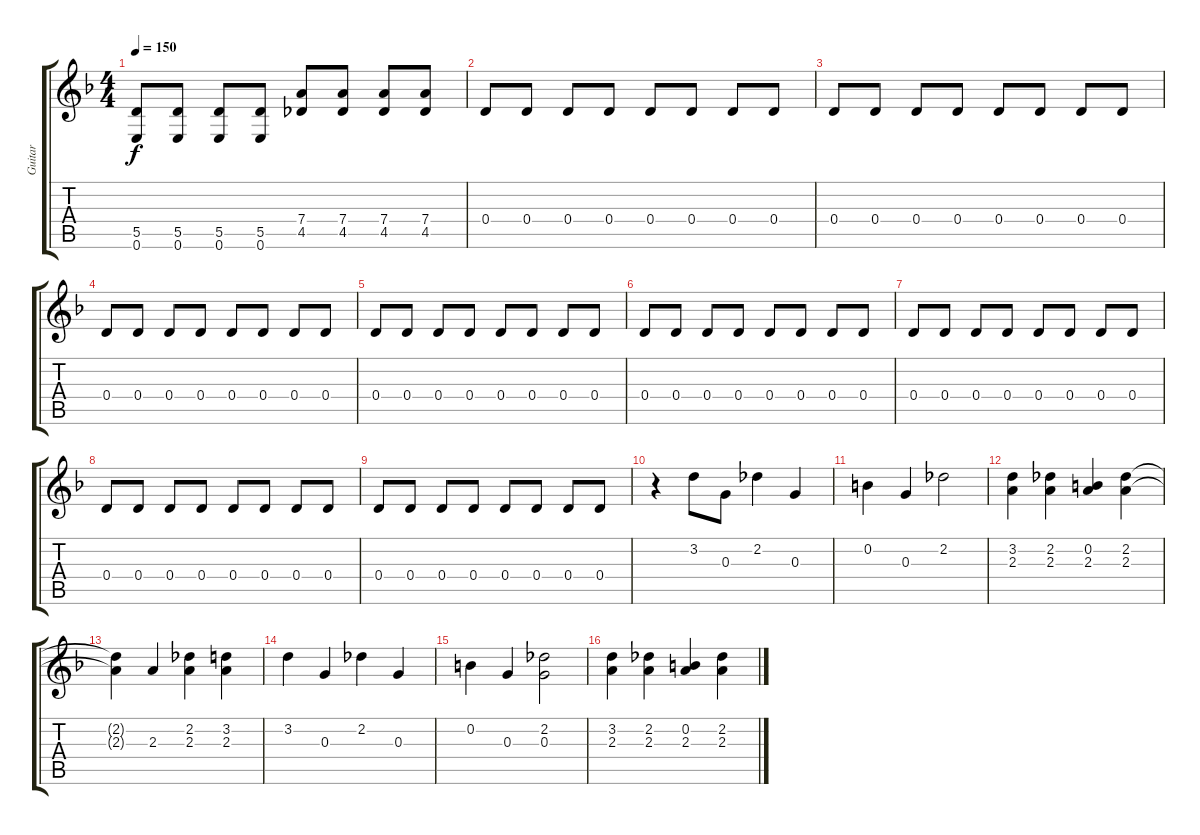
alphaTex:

\track ("Guitar" "Guitar") {instrument electricguitarmuted}
\staff {score tabs}
\tuning (E4 B3 G3 D3 A2 E2) {hide}
\ts (4 4)
\tempo 150
\clef g2
\ks f
(5.5 0.6).8{dy f} (5.5 0.6).8 (5.5 0.6).8 (5.5 0.6).8 (7.4 4.5).8 (7.4 4.5).8 (7.4 4.5).8 (7.4 4.5).8 |
0.4.8 0.4.8 0.4.8 0.4.8 0.4.8 0.4.8 0.4.8 0.4.8 |
0.4.8 0.4.8 0.4.8 0.4.8 0.4.8 0.4.8 0.4.8 0.4.8 |
0.4.8 0.4.8 0.4.8 0.4.8 0.4.8 0.4.8 0.4.8 0.4.8 |
0.4.8 0.4.8 0.4.8 0.4.8 0.4.8 0.4.8 0.4.8 0.4.8 |
0.4.8 0.4.8 0.4.8 0.4.8 0.4.8 0.4.8 0.4.8 0.4.8 |
0.4.8 0.4.8 0.4.8 0.4.8 0.4.8 0.4.8 0.4.8 0.4.8 |
0.4.8 0.4.8 0.4.8 0.4.8 0.4.8 0.4.8 0.4.8 0.4.8 |
0.4.8 0.4.8 0.4.8 0.4.8 0.4.8 0.4.8 0.4.8 0.4.8 |
r.4{volume 10 instrument synthbass2} 3.2.8 0.3.8 2.2.4 0.3.4 |
0.2.4 0.3.4 2.2.2 |
(3.2 2.3).4 (2.2 2.3).4 (0.2 2.3).4 (2.2 2.3).4 |
(2.2{t} 2.3{t}).4 2.3.4 (2.2 2.3).4 (3.2 2.3).4 |
3.2.4 0.3.4 2.2.4 0.3.4 |
0.2.4 0.3.4 (2.2 0.3).2 |
(3.2 2.3).4 (2.2 2.3).4 (0.2 2.3).4 (2.2 2.3).4
